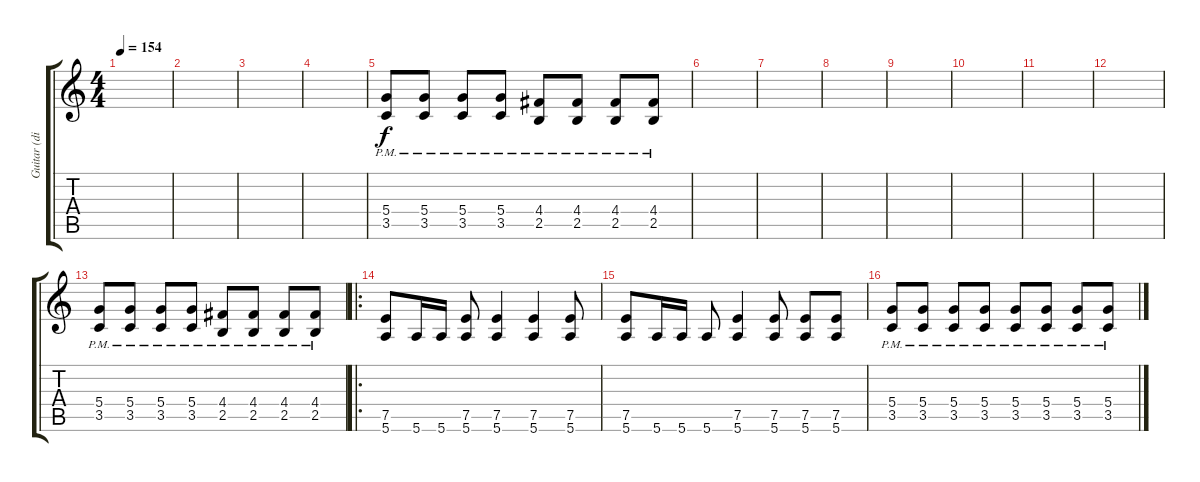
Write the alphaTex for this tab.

\track ("Guitar (distort)" "Guitar (di") {instrument distortionguitar}
\staff {score tabs}
\tuning (E4 B3 G3 D3 A2 E2) {hide}
\ts (4 4)
\tempo 154
\clef g2
\ks c
|
|
|
|
(5.4{pm} 3.5{pm}).8 (5.4{pm} 3.5{pm}).8 (5.4{pm} 3.5{pm}).8 (5.4{pm} 3.5{pm}).8 (4.4{pm} 2.5{pm}).8 (4.4{pm} 2.5{pm}).8 (4.4{pm} 2.5{pm}).8 (4.4{pm} 2.5{pm}).8 |
|
|
|
|
|
|
|
(5.4{pm} 3.5{pm}).8 (5.4{pm} 3.5{pm}).8 (5.4{pm} 3.5{pm}).8 (5.4{pm} 3.5{pm}).8 (4.4{pm} 2.5{pm}).8 (4.4{pm} 2.5{pm}).8 (4.4{pm} 2.5{pm}).8 (4.4{pm} 2.5{pm}).8 |
\ro
(7.5 5.6).8 5.6.16 5.6.16 (7.5 5.6).8 (7.5 5.6).4 (7.5 5.6).4 (7.5 5.6).8 |
(7.5 5.6).8 5.6.16 5.6.16 5.6.8 (7.5 5.6).4 (7.5 5.6).8 (7.5 5.6).8 (7.5 5.6).8 |
(5.4{pm} 3.5{pm}).8 (5.4{pm} 3.5{pm}).8 (5.4{pm} 3.5{pm}).8 (5.4{pm} 3.5{pm}).8 (5.4{pm} 3.5{pm}).8 (5.4{pm} 3.5{pm}).8 (5.4{pm} 3.5{pm}).8 (5.4{pm} 3.5{pm}).8
